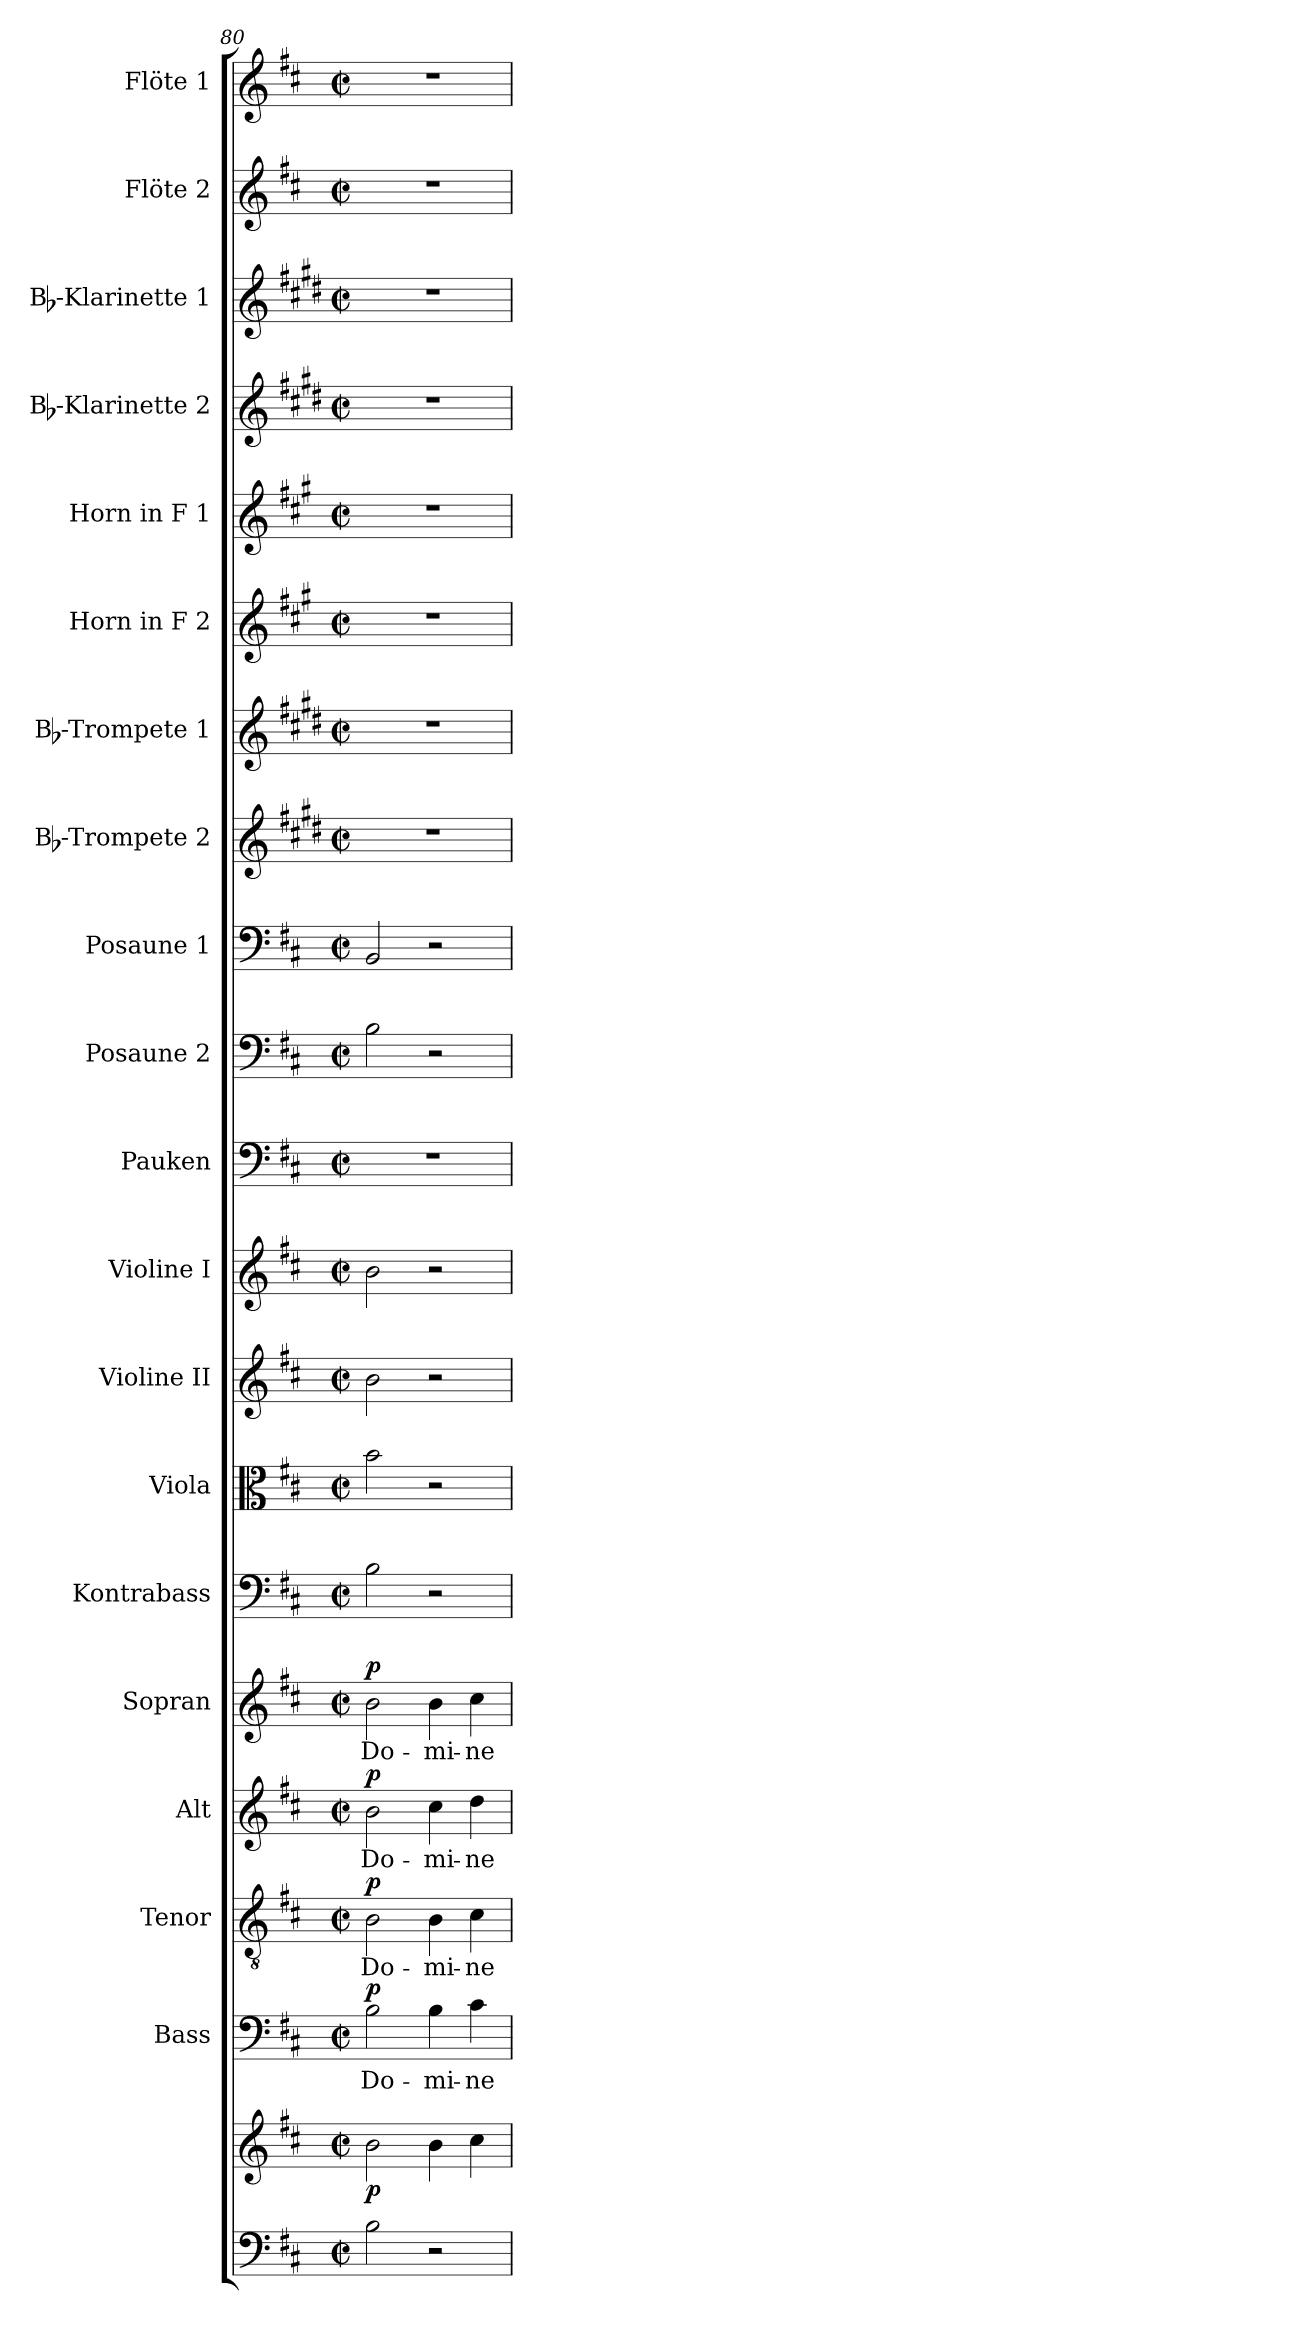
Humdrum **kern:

**kern	**kern	**dynam	**kern	**text	**dynam	**kern	**text	**dynam	**kern	**text	**dynam	**kern	**text	**dynam	**kern	**kern	**kern	**kern	**kern	**kern	**kern	**kern	**kern	**kern	**kern	**kern	**kern	**kern	**kern
*part20	*part20	*part20	*part19	*part19	*part19	*part18	*part18	*part18	*part17	*part17	*part17	*part16	*part16	*part16	*part15	*part14	*part13	*part12	*part11	*part10	*part9	*part8	*part7	*part6	*part5	*part4	*part3	*part2	*part1
*staff21	*staff20	*staff20/21	*staff19	*staff19	*staff19	*staff18	*staff18	*staff18	*staff17	*staff17	*staff17	*staff16	*staff16	*staff16	*staff15	*staff14	*staff13	*staff12	*staff11	*staff10	*staff9	*staff8	*staff7	*staff6	*staff5	*staff4	*staff3	*staff2	*staff1
*	*	*	*I"Bass	*	*	*I"Tenor	*	*	*I"Alt	*	*	*I"Sopran	*	*	*I"Kontrabass	*I"Viola	*I"Violine II	*I"Violine I	*I"Pauken	*I"Posaune 2	*I"Posaune 1	*I"Bb-Trompete 2	*I"Bb-Trompete 1	*I"Horn in F 2	*I"Horn in F 1	*I"Bb-Klarinette 2	*I"Bb-Klarinette 1	*I"Flöte 2	*I"Flöte 1
*	*	*	*I'B.	*	*	*I'T.	*	*	*I'A.	*	*	*I'S.	*	*	*I'Kb.	*I'Vla.	*I'Vl. II	*I'Vl. I	*I'Pk.	*I'Pos. 2	*I'Pos. 1	*I'Bb Trp. 2	*I'Bb Trp. 1	*	*	*I'Bb Kl. 2	*I'Bb Kl. 1	*I'Fl. 2	*I'Fl. 1
*clefF4	*clefG2	*	*clefF4	*	*	*clefGv2	*	*	*clefG2	*	*	*clefG2	*	*	*clefF4	*clefC3	*clefG2	*clefG2	*clefF4	*clefF4	*clefF4	*clefG2	*clefG2	*clefG2	*clefG2	*clefG2	*clefG2	*clefG2	*clefG2
*	*	*	*	*	*	*	*	*	*	*	*	*	*	*	*ITrd7c12	*	*	*	*	*	*	*ITrd1c2	*ITrd1c2	*ITrd4c7	*ITrd4c7	*ITrd1c2	*ITrd1c2	*	*
*k[f#c#]	*k[f#c#]	*	*k[f#c#]	*	*	*k[f#c#]	*	*	*k[f#c#]	*	*	*k[f#c#]	*	*	*k[f#c#]	*k[f#c#]	*k[f#c#]	*k[f#c#]	*k[f#c#]	*k[f#c#]	*k[f#c#]	*k[f#c#]	*k[f#c#]	*k[f#c#]	*k[f#c#]	*k[f#c#]	*k[f#c#]	*k[f#c#]	*k[f#c#]
*D:	*D:	*	*D:	*	*	*D:	*	*	*D:	*	*	*D:	*	*	*D:	*D:	*D:	*D:	*D:	*D:	*D:	*D:	*D:	*D:	*D:	*D:	*D:	*D:	*D:
*M2/2	*M2/2	*	*M2/2	*	*	*M2/2	*	*	*M2/2	*	*	*M2/2	*	*	*M2/2	*M2/2	*M2/2	*M2/2	*M2/2	*M2/2	*M2/2	*M2/2	*M2/2	*M2/2	*M2/2	*M2/2	*M2/2	*M2/2	*M2/2
*met(c|)	*met(c|)	*	*met(c|)	*	*	*met(c|)	*	*	*met(c|)	*	*	*met(c|)	*	*	*met(c|)	*met(c|)	*met(c|)	*met(c|)	*met(c|)	*met(c|)	*met(c|)	*met(c|)	*met(c|)	*met(c|)	*met(c|)	*met(c|)	*met(c|)	*met(c|)	*met(c|)
=80	=80	=80	=80	=80	=80	=80	=80	=80	=80	=80	=80	=80	=80	=80	=80	=80	=80	=80	=80	=80	=80	=80	=80	=80	=80	=80	=80	=80	=80
!	!	!LO:DY:b	!	!LO:LY:b	!LO:DY:a	!	!LO:LY:b	!LO:DY:a	!	!LO:LY:b	!LO:DY:a	!	!LO:LY:b	!LO:DY:a	!	!	!	!	!	!	!	!	!	!	!	!	!	!	!
2B\	2b\	p	2B\	Do-	p	2B\	Do-	p	2b\	Do-	p	2b\	Do-	p	2BB\	2b\	2b\	2b\	1r	2B\	2BB/	1r	1r	1r	1r	1r	1r	1r	1r
!	!	!	!	!LO:LY:b	!	!	!LO:LY:b	!	!	!LO:LY:b	!	!	!LO:LY:b	!	!	!	!	!	!	!	!	!	!	!	!	!	!	!	!
2r	4b\	.	4B\	-mi-	.	4B\	-mi-	.	4cc#\	-mi-	.	4b\	-mi-	.	2r	2r	2r	2r	.	2r	2r	.	.	.	.	.	.	.	.
!	!	!	!	!LO:LY:b	!	!	!LO:LY:b	!	!	!LO:LY:b	!	!	!LO:LY:b	!	!	!	!	!	!	!	!	!	!	!	!	!	!	!	!
.	4cc#\	.	4c#\	-ne	.	4c#\	-ne	.	4dd\	-ne	.	4cc#\	-ne	.	.	.	.	.	.	.	.	.	.	.	.	.	.	.	.
=	=	=	=	=	=	=	=	=	=	=	=	=	=	=	=	=	=	=	=	=	=	=	=	=	=	=	=	=	=
*-	*-	*-	*-	*-	*-	*-	*-	*-	*-	*-	*-	*-	*-	*-	*-	*-	*-	*-	*-	*-	*-	*-	*-	*-	*-	*-	*-	*-	*-
